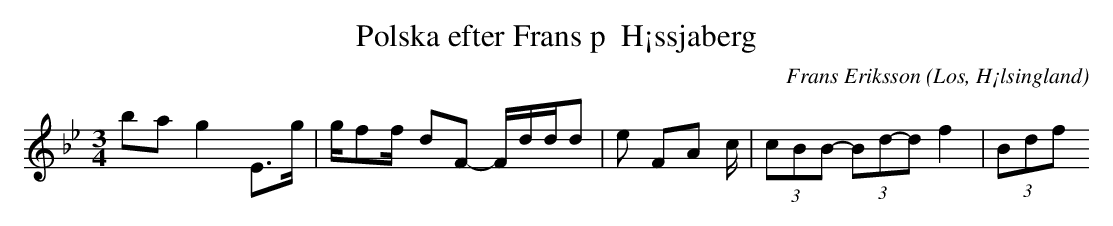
X:1
T:Polska efter Frans p  H¡ssjaberg
O:Los, H¡lsingland
M:3/4
C:Frans Eriksson
K:Bb
ba g2 E>g |g/ff/- dF- F/d/d/d|e4/3 F4/3A4/3 c/| (3cBB -(3Bd-d f2|-(3Bdf
